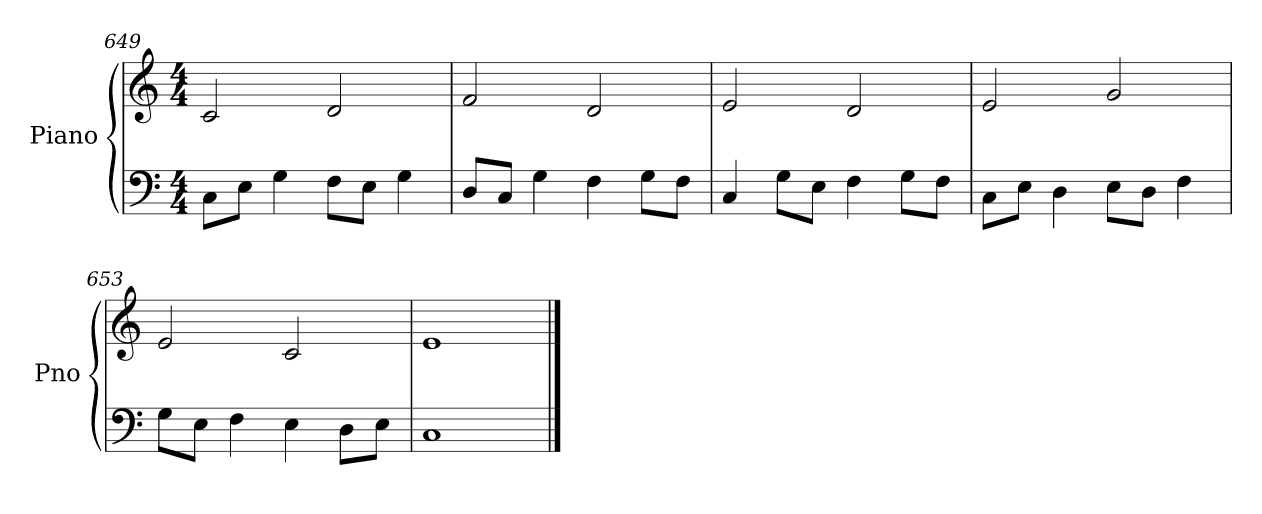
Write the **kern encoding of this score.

**kern	**kern
*part1	*part1
*staff2	*staff1
*I"Piano	*
*I'Pno	*
!!LO:LB:g=z
*clefF4	*clefG2
*k[]	*k[]
*M4/4	*M4/4
=649	=649
8C\L	2c/
8E\J	.
4G\	.
8F\L	2d/
8E\J	.
4G\	.
=650	=650
8D/L	2f/
8C/J	.
4G\	.
4F\	2d/
8G\L	.
8F\J	.
=651	=651
4C/	2e/
8G\L	.
8E\J	.
4F\	2d/
8G\L	.
8F\J	.
=652	=652
8C\L	2e/
8E\J	.
4D\	.
8E\L	2g/
8D\J	.
4F\	.
=653	=653
8G\L	2e/
8E\J	.
4F\	.
4E\	2c/
8D\L	.
8E\J	.
=654	=654
1C	1e
==	==
*-	*-
